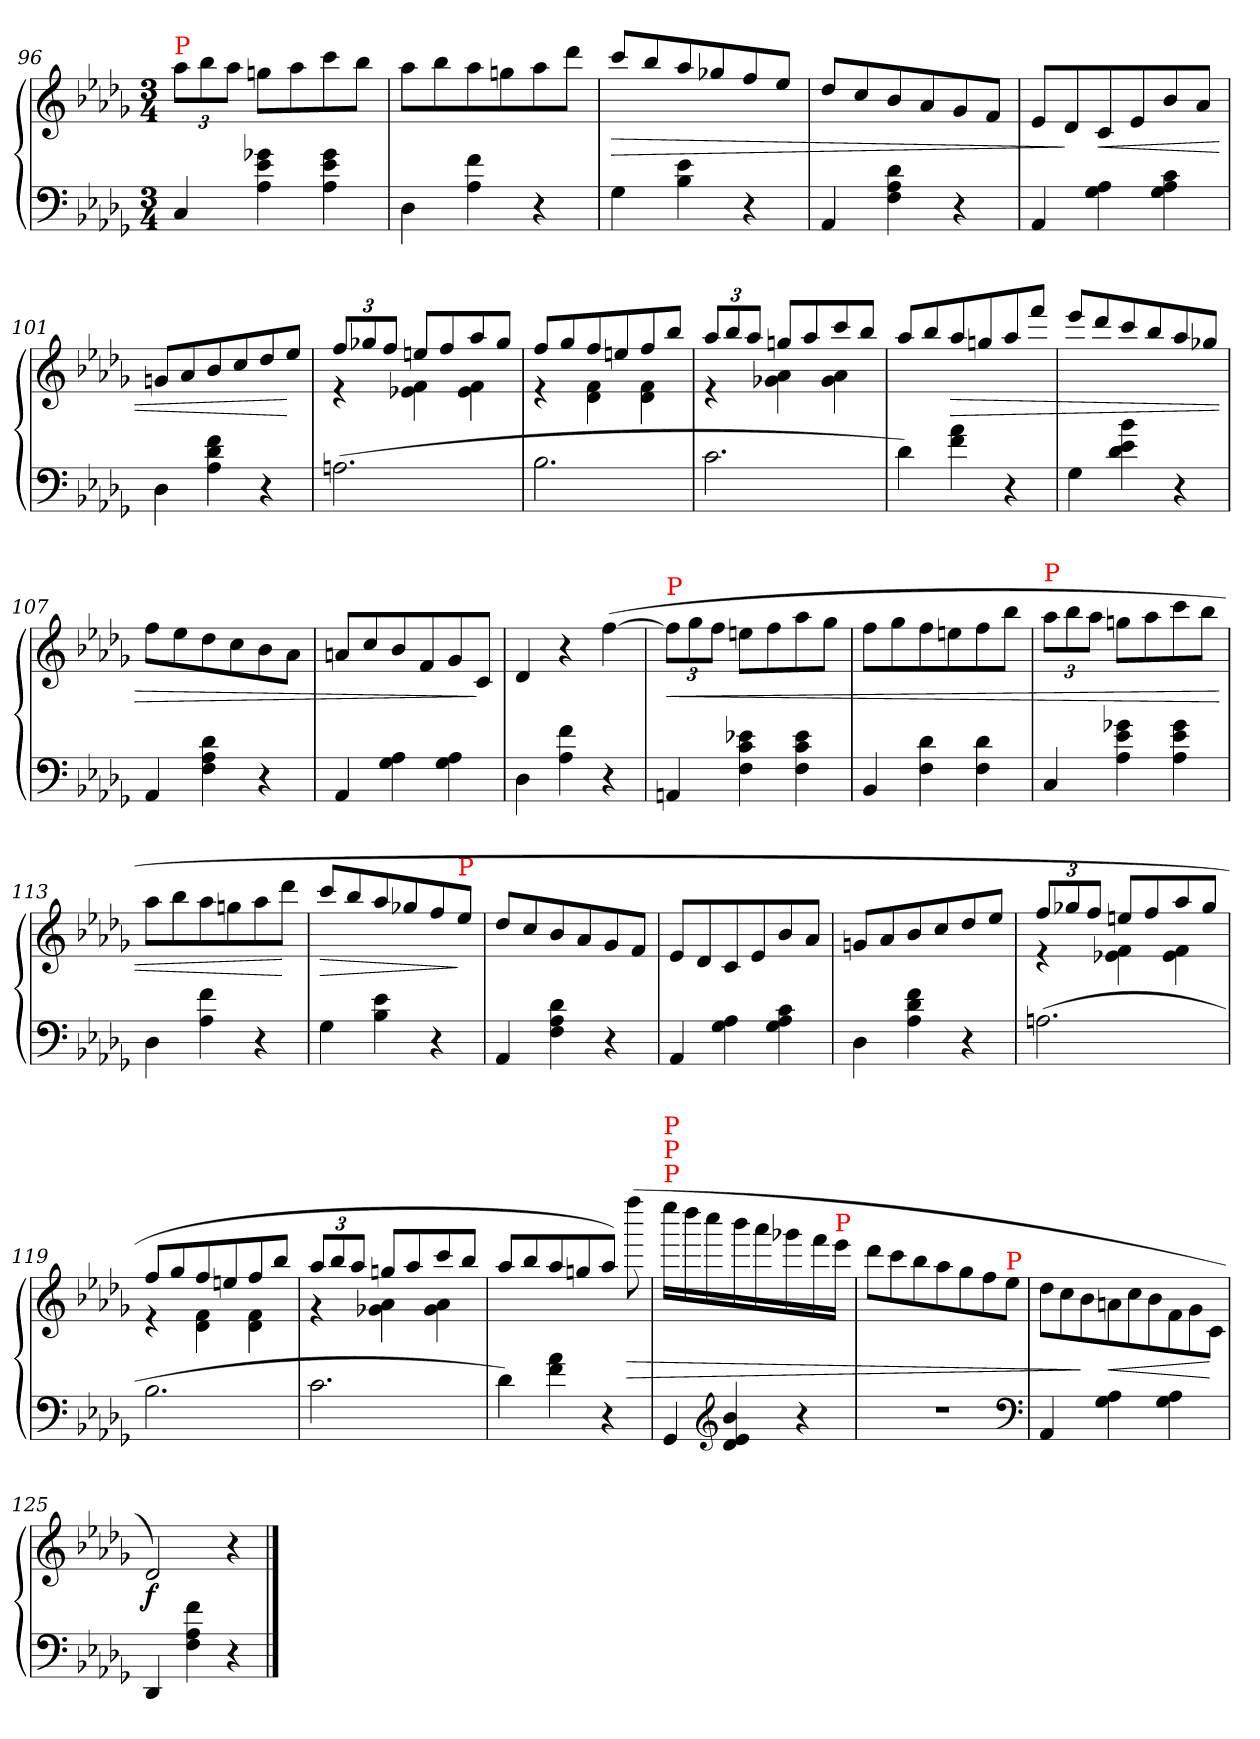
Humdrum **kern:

**kern	**kern	**dynam
*part2	*part1	*part1
*staff2	*staff1	*staff1
*clefF4	*clefG2	*
*k[b-e-a-d-g-]	*k[b-e-a-d-g-]	*
*D-:	*D-:	*
*M3/4	*M3/4	*
*	*Xbrackettup	*
=96	=96	=96
!	!LO:TX:a:color=#FF0000:t=P	!
4C/	12aa-L	.
.	12bb-	.
.	12aa-J	.
4A- 4e- 4g-X	8ggnL	.
.	8aa-	.
4A- 4e- 4g-	8ccc	.
.	8bb-J	.
=97	=97	=97
4D-	8aa-L	.
.	8bb-	.
4A- 4f	8aa-	.
.	8ggn	.
4r	8aa-	.
.	8ddd-J	.
=98	=98	=98
!	!	!LO:HP:b
4G-	8ccc/L	>
.	8bb-	.
4B- 4e-	8aa-	.
.	8gg-X	.
4r	8ff	.
.	8ee-J	.
=99	=99	=99
4AA-	8dd-L	.
.	8cc	.
4F 4A- 4d-	8b-	.
.	8a-	.
4r	8g-	.
.	8fJ	.
=100	=100	=100
4AA-	8e-L	.
.	8d-	]
!	!	!LO:HP:b
4G- 4A-	8c	<
.	8e-	.
4G- 4A- 4c	8b-	.
.	8a-J	.
=101	=101	=101
4D-	8gn/L	.
.	8a-	.
4A- 4d- 4f	8b-	.
.	8cc	.
4r	8dd-	.
.	8ee-J	[
=102	=102	=102
*	*^	*
(>2.An	12ffL	4re	.
.	12gg-X	.	.
.	12ffJ	.	.
.	8eenL	4e-X 4f	.
.	8ff	.	.
.	8aa-	4e- 4f	.
.	8gg-J	.	.
=103	=103	=103	=103
2.B-	8ffL	4re	.
.	8gg-	.	.
.	8ff	4d- 4f	.
.	8een	.	.
.	8ff	4d- 4f	.
.	8bb-J	.	.
=104	=104	=104	=104
2.c	12aa-L	4r	.
.	12bb-	.	.
.	12aa-J	.	.
.	8ggnL	4g-X 4a-	.
.	8aa-	.	.
.	8ccc	4g- 4a-	.
.	8bb-J	.	.
*	*v	*v	*
=105	=105	=105
4d-)	8aa-/L	.
.	8bb-	.
!	!	!LO:HP:b
4f\ 4a-\	8aa-	>
.	8ggn	.
4r	8aa-	.
.	8fffJ	.
=106	=106	=106
4G-	8eee-/L	.
.	8ddd-	.
4d-\ 4e-\ 4b-\	8ccc	.
.	8bb-	.
4r	8aa-	.
.	8gg-XJ	.
=107	=107	=107
4AA-	8ff\L	.
.	8ee-	.
4F 4A- 4d-	8dd-	.
.	8cc	.
4r	8b-\	.
.	8a-J	.
=108	=108	=108
4AA-	8anL	.
.	8cc	.
4G- 4A-	8b-	.
.	8f	.
4G- 4A-	8g-	.
.	8cJ	]
=109	=109	=109
4D-	4d-	.
4A- 4f	4r	.
4r	(>[4ff	.
=110	=110	=110
!	!LO:TX:a:color=#FF0000:t=P	!
!	!	!LO:HP:b
4AAn	12ffL]	<
.	12gg-	.
.	12ffJ	.
4F 4c 4e-X	8eenL	.
.	8ff	.
4F 4c 4e-	8aa-	.
.	8gg-J	.
=111	=111	=111
4BB-	8ffL	.
.	8gg-	.
4F 4d-	8ff	.
.	8een	.
4F 4d-	8ff	.
.	8bb-J	.
=112	=112	=112
!	!LO:TX:a:color=#FF0000:t=P	!
4C/	12aa-L	.
.	12bb-	.
.	12aa-J	.
4A- 4e- 4g-X	8ggnL	.
.	8aa-	.
4A- 4e- 4g-	8ccc	.
.	8bb-J	.
=113	=113	=113
4D-	8aa-L	.
.	8bb-	.
4A- 4f	8aa-	.
.	8ggn	.
4r	8aa-	.
.	8ddd-J	[
=114	=114	=114
!	!	!LO:HP:b
4G-	8ccc/L	>
.	8bb-	.
4B- 4e-	8aa-	.
.	8gg-X	.
4r	8ff	.
!	!LO:TX:a:color=#FF0000:t=P	!
.	8ee-J	]
=115	=115	=115
4AA-	8dd-L	.
.	8cc	.
4F 4A- 4d-	8b-	.
.	8a-	.
4r	8g-	.
.	8fJ	.
=116	=116	=116
4AA-	8e-L	.
.	8d-	.
4G- 4A-	8c	.
.	8e-	.
4G- 4A- 4c	8b-	.
.	8a-J	.
=117	=117	=117
4D-	8gn/L	.
.	8a-	.
4A- 4d- 4f	8b-	.
.	8cc	.
4r	8dd-	.
.	8ee-J	.
=118	=118	=118
*	*^	*
(>2.An	12ffL	4re	.
.	12gg-X	.	.
.	12ffJ	.	.
.	8eenL	4e-X 4f	.
.	8ff	.	.
.	8aa-	4e- 4f	.
.	8gg-J	.	.
=119	=119	=119	=119
2.B-	8ffL	4re	.
.	8gg-	.	.
.	8ff	4d- 4f	.
.	8een	.	.
.	8ff	4d- 4f	.
.	8bb-J	.	.
=120	=120	=120	=120
2.c	12aa-L	4rg	.
.	12bb-	.	.
.	12aa-J	.	.
.	8ggnL	4g-X 4a-	.
.	8aa-	.	.
.	8ccc	4g- 4a-	.
.	8bb-J	.	.
*	*v	*v	*
=121	=121	=121
4d-)	8aa-/L	.
.	8bb-	.
4f\ 4a-\	8aa-	.
.	8ggn	.
4r	8aa-J)	.
!	!	!LO:HP:b
.	(>8ffff	>
=122	=122	=122
*	*Xtuplet	*
!	!LO:TX:color=#FF0000:t=P	!
!	!LO:TX:a:color=#FF0000:t=P	!
!	!LO:TX:a:color=#FF0000:t=P	!
4GG-	32%3eeee-!\LL	.
.	32%3dddd-!	.
.	32%3cccc!	.
*clefG2	*	*
4d- 4e- 4b-	.	.
.	32%3bbb-!	.
.	32%3aaa-!	.
.	32%3ggg-X!	.
4r	.	.
.	32%3fff!	.
!	!LO:TX:a:color=#FF0000:t=P	!
.	32%3eee-!JJ	.
=123	=123	=123
2.r	28%3ddd-!\LL	.
.	28%3ccc!	.
.	28%3bb-!	.
.	28%3aa-!	.
.	28%3gg-!	.
.	28%3ff!	.
!	!LO:TX:a:color=#FF0000:t=P	!
.	28%3ee-!JJ	.
*clefF4	*	*
=124	=124	=124
4AA-	12dd-!\L	.
.	12cc!	.
.	12b-!	]
!	!	!LO:HP:b
4G- 4A-	12an!	<
.	12cc!	.
.	12b-!	.
4G- 4A-	12f!	.
.	12g-!	.
.	12c!J	[
=125	=125	=125
4DD-	2d-)	f
4F 4A- 4f	.	.
4r	4r	.
==	==	==
*-	*-	*-
